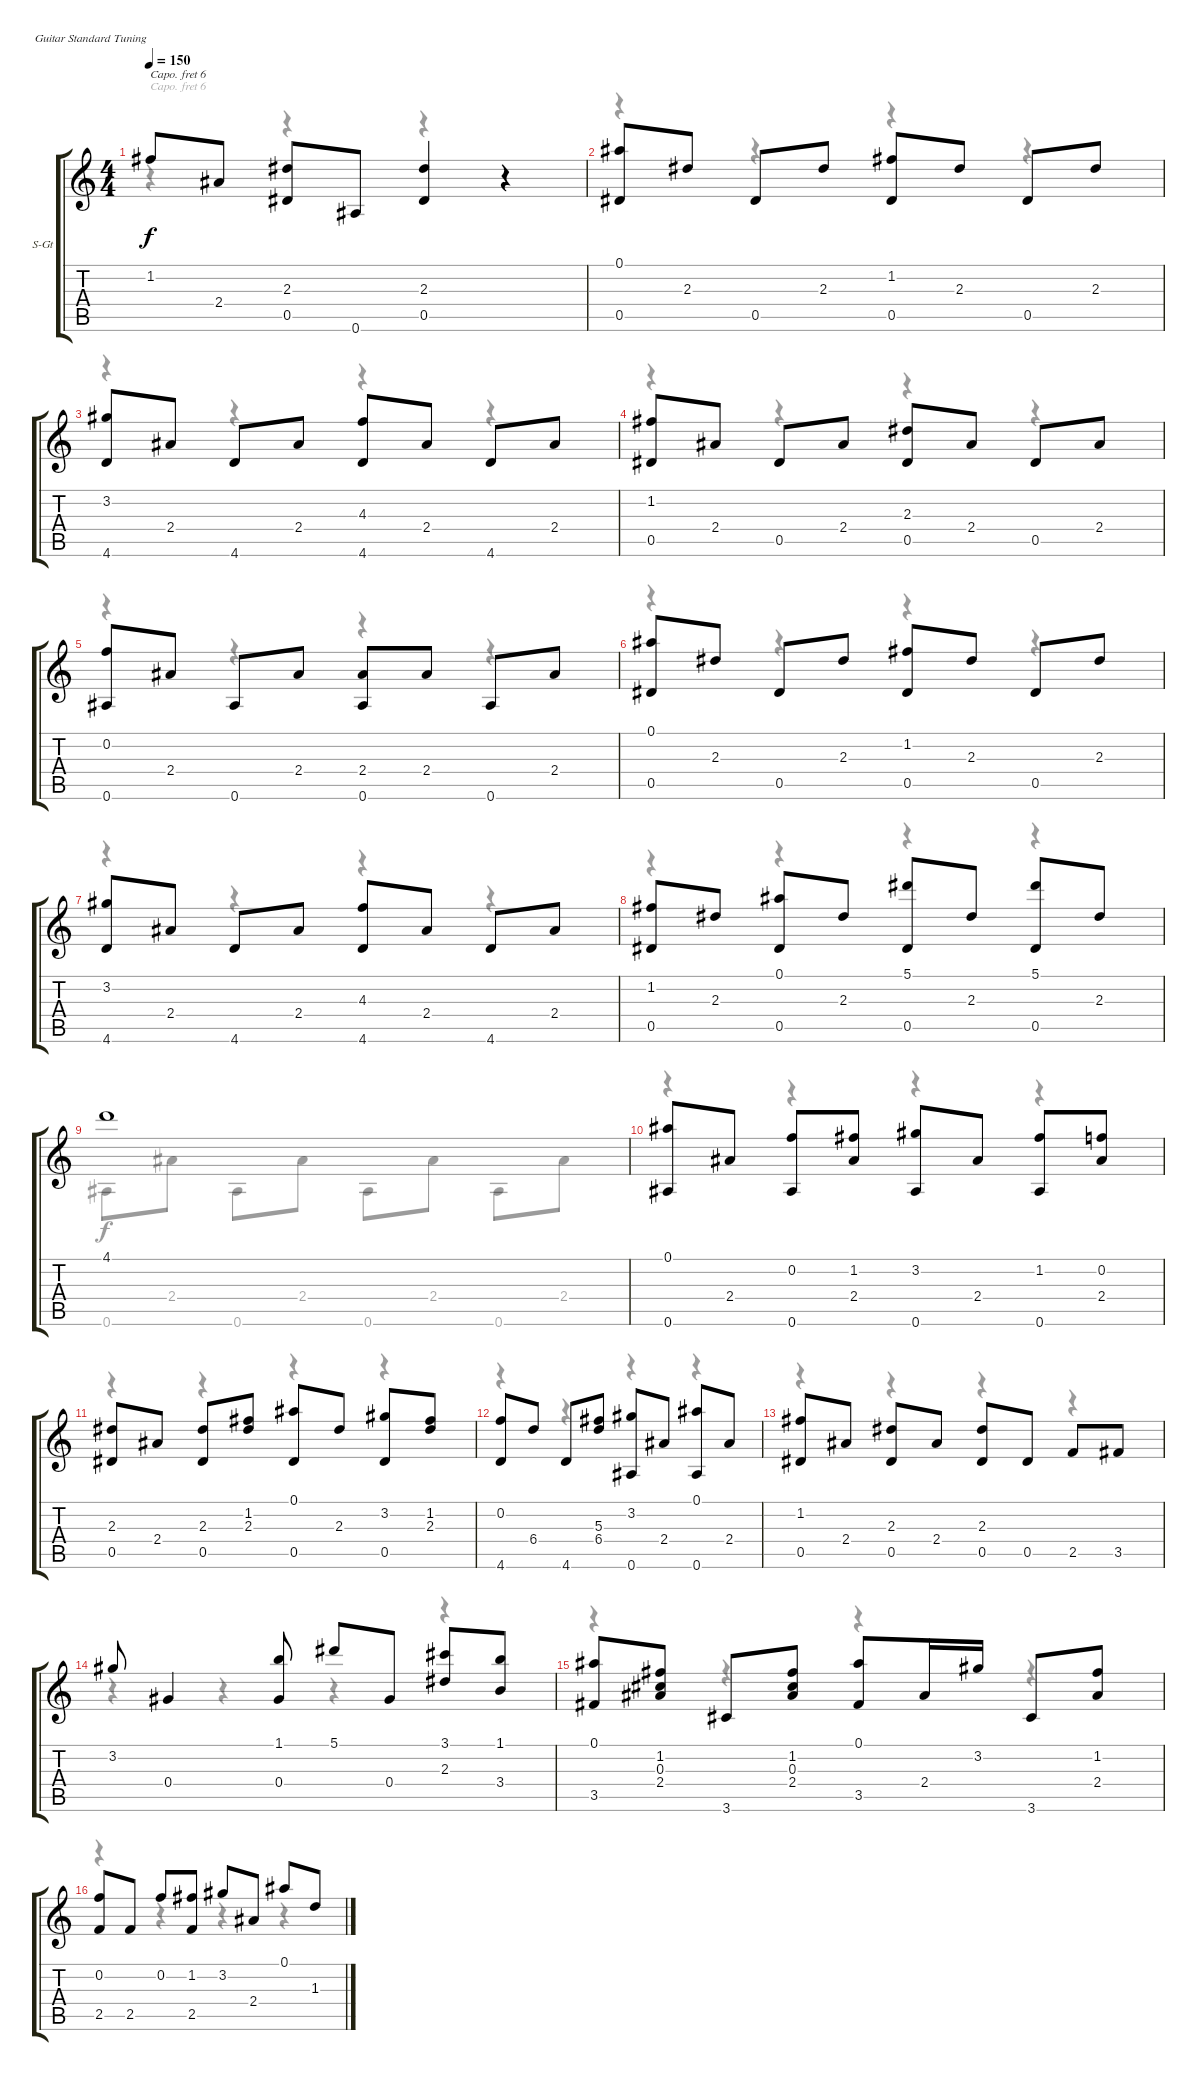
\bracketExtendMode groupsimilarinstruments
\firstSystemTrackNameOrientation horizontal
\otherSystemsTrackNameOrientation horizontal
\track ("Track 1" "S-Gt") {instrument acousticguitarsteel}
\staff {score tabs}
\capo 6
\tuning (E4 B3 G3 D3 A2 E2)
\voice
\ts (4 4)
\tempo 150
\clef g2
\ks c
1.2.8{dy f} 2.4.8 (2.3 0.5).8 0.6.8 (2.3 0.5).4 r.4 |
(0.1 0.5).8 2.3.8 0.5.8 2.3.8 (1.2 0.5).8 2.3.8 0.5.8 2.3.8 |
(3.2 4.6).8 2.4.8 4.6.8 2.4.8 (4.3 4.6).8 2.4.8 4.6.8 2.4.8 |
(1.2 0.5).8 2.4.8 0.5.8 2.4.8 (2.3 0.5).8 2.4.8 0.5.8 2.4.8 |
(0.2 0.6).8 2.4.8 0.6.8 2.4.8 (2.4 0.6).8 2.4.8 0.6.8 2.4.8 |
(0.1 0.5).8 2.3.8 0.5.8 2.3.8 (1.2 0.5).8 2.3.8 0.5.8 2.3.8 |
(3.2 4.6).8 2.4.8 4.6.8 2.4.8 (4.3 4.6).8 2.4.8 4.6.8 2.4.8 |
(1.2 0.5).8 2.3.8 (0.1 0.5).8 2.3.8 (5.1 0.5).8 2.3.8 (5.1 0.5).8 2.3.8 |
4.1.1 |
(0.1 0.6).8 2.4.8 (0.2 0.6).8 (1.2 2.4).8 (3.2 0.6).8 2.4.8 (1.2 0.6).8 (0.2 2.4).8 |
(2.3 0.5).8 2.4.8 (2.3 0.5).8 (1.2 2.3).8 (0.1 0.5).8 2.3.8 (3.2 0.5).8 (1.2 2.3).8 |
(0.2 4.6).8 6.4.8 4.6.8 (5.3 6.4).8 (3.2 0.6).8 2.4.8 (0.1 0.6).8 2.4.8 |
(1.2 0.5).8 2.4.8 (2.3 0.5).8 2.4.8 (2.3 0.5).8 0.5.8 2.5.8 3.5.8 |
3.2.8 0.4.4 (1.1 0.4).8 5.1.8 0.4.8 (3.1 2.3).8 (1.1 3.4).8 |
(0.1 3.5).8 (1.2 0.3 2.4).8 3.6.8 (1.2 0.3 2.4).8 (0.1 3.5).8 2.4.16 3.2.16 3.6.8 (1.2 2.4).8 |
(0.2 2.5).8 2.5.8 0.2.8 (1.2 2.5).8 3.2.8 2.4.8 0.1.8 1.3.8
\voice
\clef g2
\ottava regular
\simile none
\ks c
r.4{dy f} r.4 r.4 r.4 |
r.4 r.4 r.4 r.4 |
r.4 r.4 r.4 r.4 |
r.4 r.4 r.4 r.4 |
r.4 r.4 r.4 r.4 |
r.4 r.4 r.4 r.4 |
r.4 r.4 r.4 r.4 |
r.4 r.4 r.4 r.4 |
0.6.8 2.4.8 0.6.8 2.4.8 0.6.8 2.4.8 0.6.8 2.4.8 |
r.4 r.4 r.4 r.4 |
r.4 r.4 r.4 r.4 |
r.4 r.4 r.4 r.4 |
r.4 r.4 r.4 r.4 |
r.4 r.4 r.4 r.4 |
r.4 r.4 r.4 r.4 |
r.4 r.4 r.4 r.4
